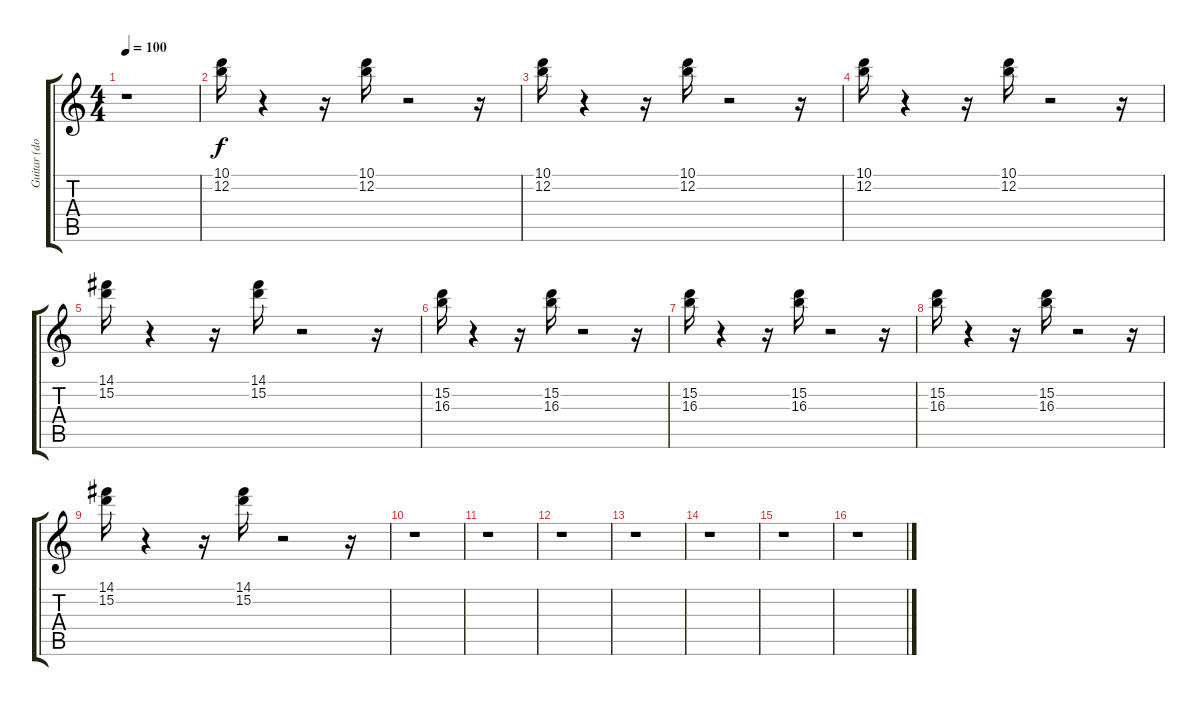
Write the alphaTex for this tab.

\track ("Guitar (double)" "Guitar (do") {instrument electricguitarmuted}
\staff {score tabs}
\tuning (E4 B3 G3 D3 A2 E2) {hide}
\ts (4 4)
\tempo 100
\clef g2
\ks c
r.1{dy f} |
(10.1 12.2).16 r.4 r.16 (10.1 12.2).16 r.2 r.16 |
(10.1 12.2).16 r.4 r.16 (10.1 12.2).16 r.2 r.16 |
(10.1 12.2).16 r.4 r.16 (10.1 12.2).16 r.2 r.16 |
(14.1 15.2).16 r.4 r.16 (14.1 15.2).16 r.2 r.16 |
(15.2 16.3).16 r.4 r.16 (15.2 16.3).16 r.2 r.16 |
(15.2 16.3).16 r.4 r.16 (15.2 16.3).16 r.2 r.16 |
(15.2 16.3).16 r.4 r.16 (15.2 16.3).16 r.2 r.16 |
(14.1 15.2).16 r.4 r.16 (14.1 15.2).16 r.2 r.16 |
r.1 |
r.1 |
r.1 |
r.1 |
r.1 |
r.1 |
r.1
